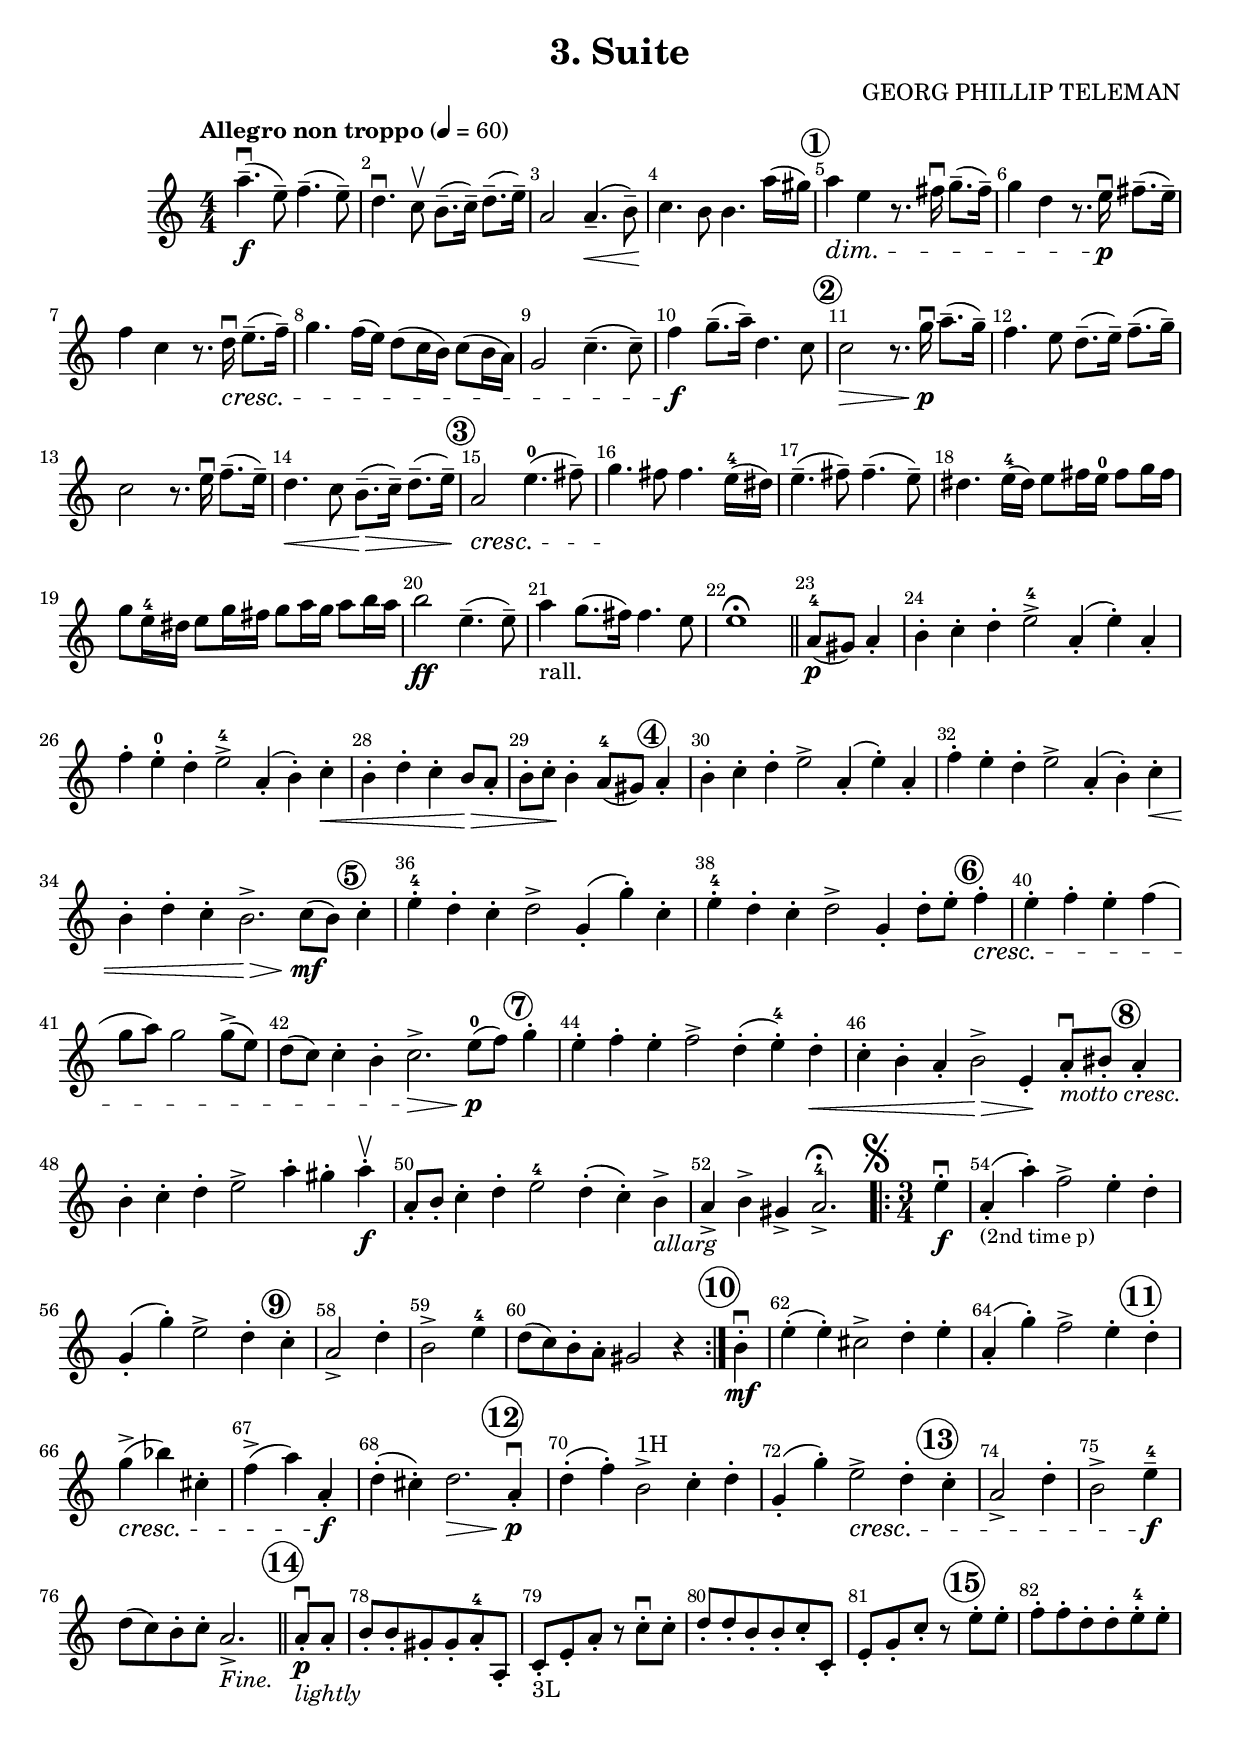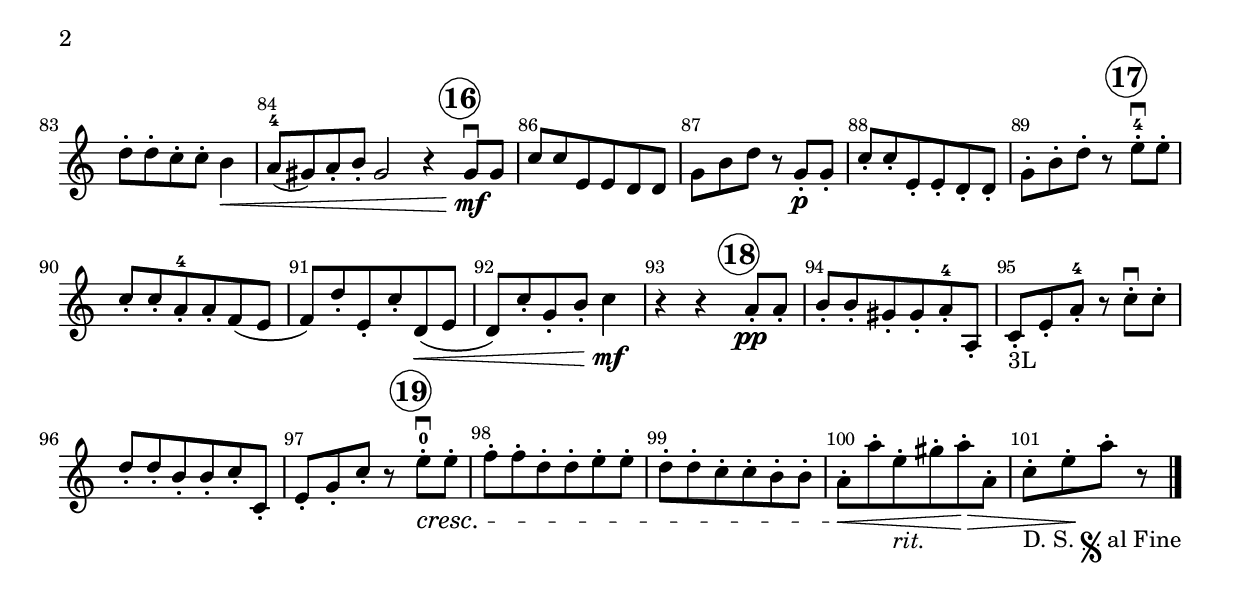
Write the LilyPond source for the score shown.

\version "2.18.2"
\header{
  title = "3. Suite"
  arranger = "GEORG PHILLIP TELEMAN"
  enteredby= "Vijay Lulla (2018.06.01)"
}

\layout {
  \context {
    \Score
      \override BarNumber.break-visibility = ##(#f #t #t)
      \override MultiMeasureRest.expand-limit = #1
      %% \override SpacingSpanner.base-shortest-duration = #(ly:make-moment 1/20)
  }
}

voiceconsts = {
  \key c \major
  \numericTimeSignature
  \compressFullBarRests
  \tempo "Allegro non troppo" 4 = 60
}

%% showLastLength = R1*8 %% last few measures %% Comment to typeset whole score

\book {
  \score {
    \new Staff {
      \new Voice {
        \relative c''' {
          \voiceconsts
          \set Score.markFormatter = #format-mark-circle-numbers
          \time 4/4 \clef treble
          a4.--(\f\downbow e8--) f4.--( e8--) |
          d4.\downbow c8\upbow b8.--( c16--) d8.--( e16--) | a,2 a4.--(\< b8--) |
          c4.\! b8 b4. a'16( gis16) | \mark\default\barNumberCheck #5
          a4_\dim e4 r8. fis16\downbow g8.--( fis16--) |
          g4 d4 r8. e16\p\downbow fis8.--( e16--) |
          f4 c4 r8. d16\downbow\cresc e8.--( f16--) |
          g4. f16( e16) d8( c16 b16) c8( b16 a16) | g2 c4.--( c8--) |
          f4\f g8.--( a16--) d,4. c8 |\mark\default\barNumberCheck #11
          c2\> r8. g'16\downbow\p a8.--( g16--) |
          f4. e8 d8.--( e16--) f8.--( g16--) | c,2 r8. e16\downbow f8.--( e16--) |
          d4.\< c8 b8.--(\> c16--) d8.--( e16--) | \mark\default\barNumberCheck #15
          a,2\cresc e'4.-0( fis8--) | g4.\! fis8 fis4. e16-4( dis16) |
          e4.--( fis8--) fis4.--( e8--) |
          dis4. e16-4( dis16) e8 fis16 e16-0 fis8 g16 fis16 |
          g8 e16-4 dis16 e8 g16 fis16 g8 a16 g16 a8 b16 a16 |
          b2\ff e,4.--( e8--) | a4_"rall." g8.( fis16) fis4. e8 |
          e1\fermata \bar"||"

          %% \tempo "Allegro"

          \partial 4 \cadenzaOn a,8\p-4( gis8) \cadenzaOff |
          a4-. b4-. c4-. d4-. | e2->-4 a,4-.( e'4-.) |
          a,4-. f'4-. e4-0-. d4-. | e2->-4 a,4-.( b4-.) | c4-.\< b4-. d4-. c4-. |
          b8\> a8-. b8-. c8-.\! b4-. a8(-4 gis8) | \mark\default\barNumberCheck #28
          a4-. b4-. c4-. d4-. | e2-> a,4-.( e'4-.) | a,4-. f'4-. e4-. d4-. |
          e2-> a,4-.( b4-.) | c4-.\< b4-. d4-. c4-. | b2.->\> c8(\mf b8) |
          \mark\default\barNumberCheck #34
          c4-. e4-.-4 d4-. c4-. | d2-> g,4-.( g'4-.) |
          c,4-. e4-.-4 d4-. c4-. | d2-> g,4-. d'8-. e8-. |
          \mark\default\barNumberCheck #38
          f4-.\cresc e4-. f4-. e4-. | f4( g8 a8) g2 | g8->( e8) d8( c8) c4-. b4-. |
          c2.->\> e8-0(\p f8) | \mark\default\barNumberCheck #42
          g4-. e4-. f4-. e4-. | f2-> d4-.( e4-.-4) | d4-.\< c4-. b4-. a4-. |
          b2->\> e,4-. \!a8-.\downbow_\markup{\italic "motto cresc."} bis8-. |
          \mark\default\barNumberCheck #46
          a4-. b4-. c4-. d4-. | e2-> a4-. gis4-. |
          a4-.\upbow\f a,8-. b8-. c4-. d4-. | e2-4 d4-.( c4-.) |
          b4->_\markup{\italic "allarg"} a4-> b4-> gis4-> | a2.->-4\fermata

          \time 3/4
          \mark \markup {\musicglyph #"scripts.segno"}
          \repeat volta 2 {
           {
             e'4-.\downbow\f a,4-._\markup{\small "(2nd time p)"}( a'4-.) |
             f2-> e4-. | d4-. g,4-.( g'4-.) |
             e2-> d4-. | \mark\default\barNumberCheck #56
             c4-. a2-> | d4-. b2-> | e4-4 d8( c8) b8-. a8-. |
             gis2 r4
           }
          }
          \mark\default\barNumberCheck #60
          b4-.\downbow\mf e4-.( e4-.) | cis2-> d4-. | e4-. a,4-.( g'4-.) |
          f2-> e4-. | \mark\default\barNumberCheck #64
          d4-. g4->(\cresc bes4) | cis,4-. f4->( a4-) | a,4-.\f d4-.( cis4-.) |
          d2.\> | \mark\default\barNumberCheck #68
          a4-.\downbow\p d4-.( f4-.) | b,2->^"1H" c4-. | d4-. g,4-.( g'4-.) |
          e2->\cresc d4-. | \mark\default\barNumberCheck #72
          c4-. a2-> | d4-. b2-> | e4---4\f d8( c8) b8-. c8-. |
          a2.->_\markup{\italic "Fine."} \bar"||"
          \mark\default \barNumberCheck #76
          a8-.\downbow\p_\markup{\italic "lightly"} a8-. b8-. b8-. gis8-. gis8-. |
          a8-.-4 a,8-. c8-.-"3L" e8-. a8-. r8 |
          c8-.\downbow c8-. d8-. d8-. b8-. b8-. | c8-. c,8-. e8-. g8-. c8-. r8 |
          \mark\default\barNumberCheck #80
          e8-. e8-. f8-. f8-. d8-. d8-. | e8-.-4 e8-. d8-. d8-. c8-. c8-. |
          b4\< a8-4( gis8) a8-. b8-. | gis2 r4 | \mark\default\barNumberCheck #84
          g8\downbow\mf g8 c8 c8 e,8 e8 | d8 d8 g8 b8 d8 r8 |
          g,8-.\p g8-. c8-. c8-. e,8-. e8-. | d8-. d8-. g8-. b8-. d8-. r8 |
          \mark\default\barNumberCheck #88
          e8-.-4\downbow e8-. c8-. c8-. a8-.-4 a8-. |
          f8( e8 f8) d'8-. e,8-. c'8-. |
          d,8(\< e8 d8) c'8-. g8-. b8-. | c4\mf r4 r4 |
          \mark\default\barNumberCheck #92
          a8-.\pp a8-. b8-. b8-. gis8-. gis8-. |
          a8-.-4 a,8-. c8-.-"3L" e8-. a8-.-4 r8 |
          c8-.\downbow c8-. d8-. d8-. b8-. b8-. |
          c8-. c,8-. e8-. g8-. c8-. r8 |\mark\default\barNumberCheck #96
          e8-.-0\downbow\cresc e8-. f8-. f8-. d8-. d8-. |
          e8-. e8-. d8-. d8-. c8-. c8-. |
          b8-. b8-. a8-.\< a'8-. e8-._\markup{\italic "rit."} gis8-. |
          a8-.\> a,8-. c8-._\markup{D. S. \musicglyph #"scripts.segno" al Fine} e8-. \!a-. r8 \bar "||"

          \bar"|."
        }
      }
    }
  }
}

